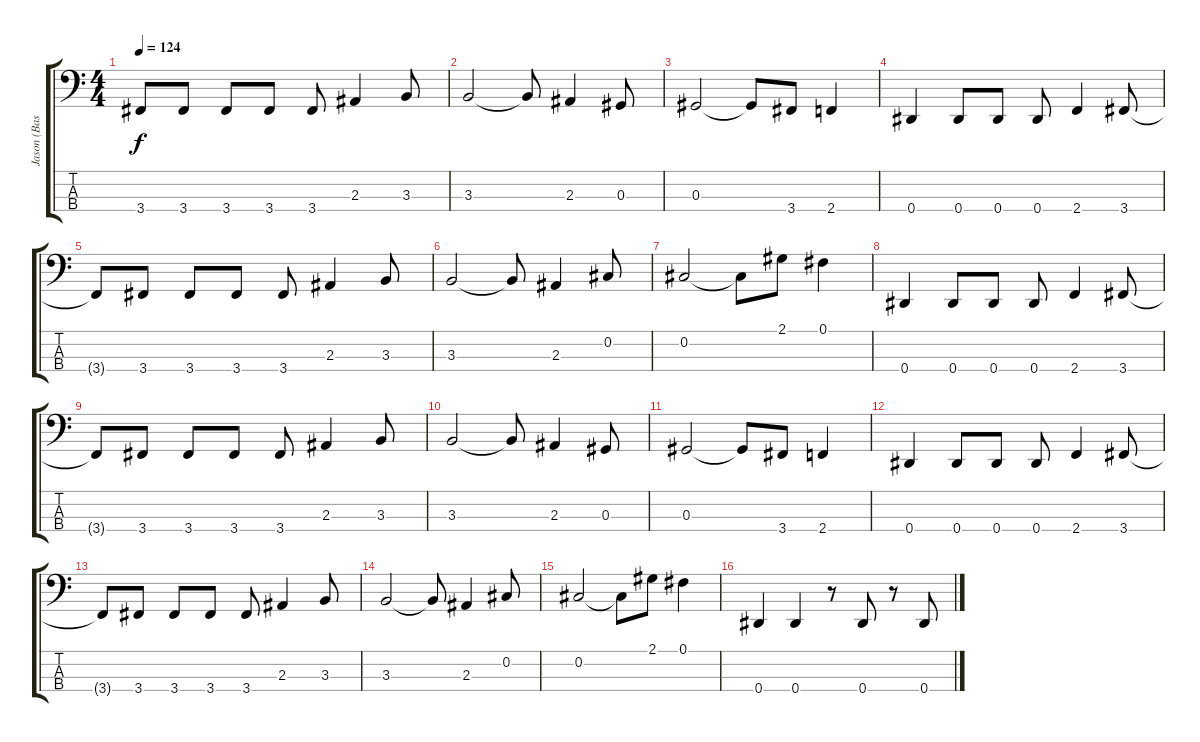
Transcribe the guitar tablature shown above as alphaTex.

\track ("Jason (Bass)" "Jason (Bas") {instrument electricbasspick}
\staff {score tabs}
\tuning (Gb2 Db2 Ab1 Eb1) {hide}
\ts (4 4)
\tempo 124
\clef f4
\ks c
3.4{t}.8{dy f} 3.4.8 3.4.8 3.4.8 3.4.8 2.3.4 3.3.8 |
3.3.2 3.3{t}.8 2.3.4 0.3.8 |
0.3.2 0.3{t}.8 3.4.8 2.4.4 |
0.4.4 0.4.8 0.4.8 0.4.8 2.4.4 3.4.8 |
3.4{t}.8 3.4.8 3.4.8 3.4.8 3.4.8 2.3.4 3.3.8 |
3.3.2 3.3{t}.8 2.3.4 0.2.8 |
0.2.2 0.2{t}.8 2.1.8 0.1.4 |
0.4.4 0.4.8 0.4.8 0.4.8 2.4.4 3.4.8 |
3.4{t}.8 3.4.8 3.4.8 3.4.8 3.4.8 2.3.4 3.3.8 |
3.3.2 3.3{t}.8 2.3.4 0.3.8 |
0.3.2 0.3{t}.8 3.4.8 2.4.4 |
0.4.4 0.4.8 0.4.8 0.4.8 2.4.4 3.4.8 |
3.4{t}.8 3.4.8 3.4.8 3.4.8 3.4.8 2.3.4 3.3.8 |
3.3.2 3.3{t}.8 2.3.4 0.2.8 |
0.2.2 0.2{t}.8 2.1.8 0.1.4 |
0.4.4 0.4.4 r.8 0.4.8 r.8 0.4.8
